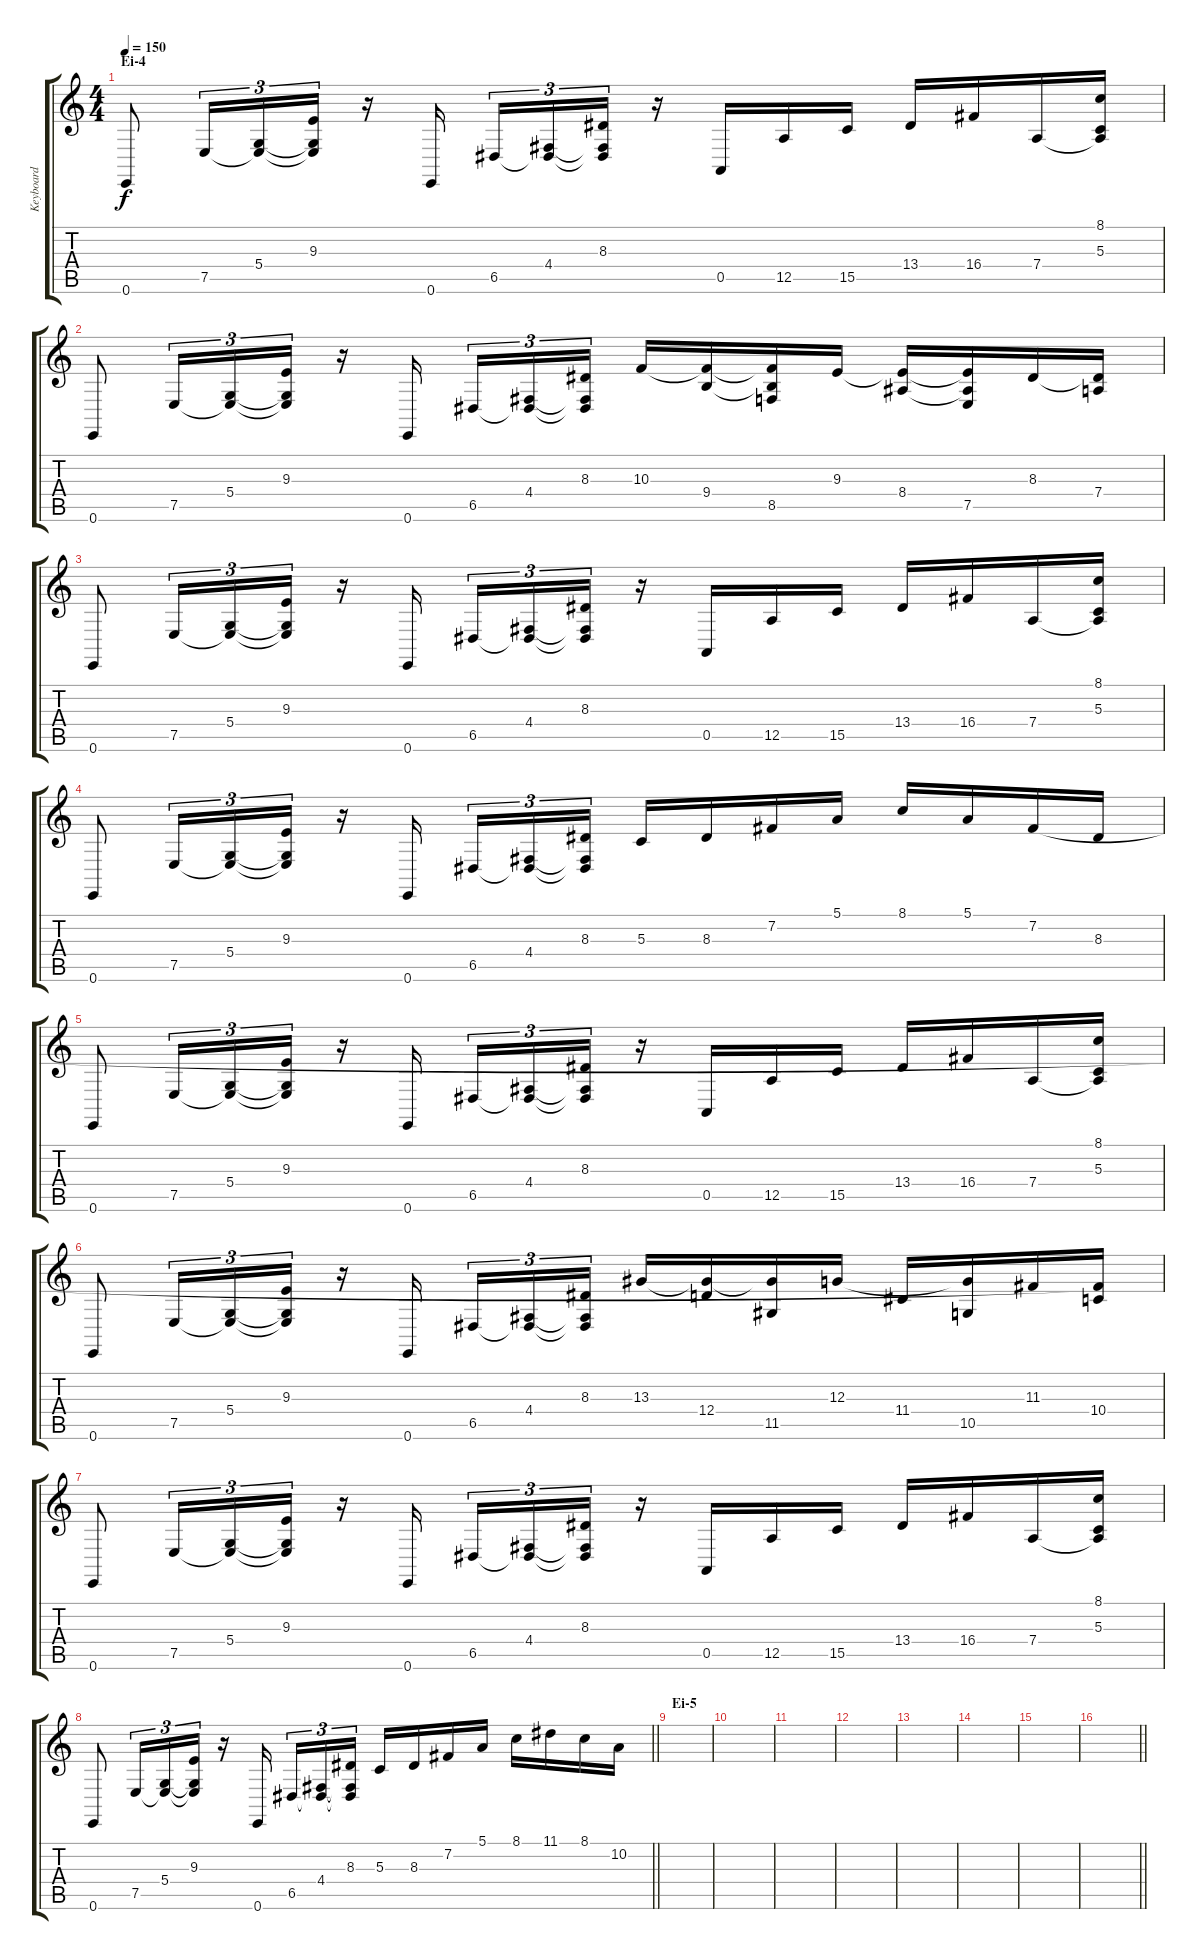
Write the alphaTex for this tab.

\track ("Keyboard" "Keyboard") {instrument electricgrandpiano}
\staff {score tabs}
\tuning (E4 B3 G3 D3 A2 E2) {hide}
\ts (4 4)
\section ("" "Ei-4")
\tempo 150
\clef g2
\ks c
0.6.8{dy f} 7.5.16{tu (3 2)} (5.4 7.5{t}).16{tu (3 2)} (9.3 5.4{t} 7.5{t}).16{tu (3 2)} r.16 0.6.16{beam splitsecondary} 6.5.16{tu (3 2)} (4.4 6.5{t}).16{tu (3 2)} (8.3 4.4{t} 6.5{t}).16{tu (3 2)} r.16 0.5.16 12.5.16 15.5.16 13.4.16 16.4.16 7.4.16 (8.1 5.3 7.4{t}).16 |
0.6.8 7.5.16{tu (3 2)} (5.4 7.5{t}).16{tu (3 2)} (9.3 5.4{t} 7.5{t}).16{tu (3 2)} r.16 0.6.16{beam splitsecondary} 6.5.16{tu (3 2)} (4.4 6.5{t}).16{tu (3 2)} (8.3 4.4{t} 6.5{t}).16{tu (3 2)} 10.3.16 (10.3{t} 9.4).16 (10.3{t} 9.4{t} 8.5).16 9.3.16 (9.3{t} 8.4).16 (9.3{t} 8.4{t} 7.5).16 8.3.16 (8.3{t} 7.4).16 |
0.6.8 7.5.16{tu (3 2)} (5.4 7.5{t}).16{tu (3 2)} (9.3 5.4{t} 7.5{t}).16{tu (3 2)} r.16 0.6.16{beam splitsecondary} 6.5.16{tu (3 2)} (4.4 6.5{t}).16{tu (3 2)} (8.3 4.4{t} 6.5{t}).16{tu (3 2)} r.16 0.5.16 12.5.16 15.5.16 13.4.16 16.4.16 7.4.16 (8.1 5.3 7.4{t}).16 |
0.6.8 7.5.16{tu (3 2)} (5.4 7.5{t}).16{tu (3 2)} (9.3 5.4{t} 7.5{t}).16{tu (3 2)} r.16 0.6.16{beam splitsecondary} 6.5.16{tu (3 2)} (4.4 6.5{t}).16{tu (3 2)} (8.3 4.4{t} 6.5{t}).16{tu (3 2)} 5.3.16 8.3.16 7.2.16 5.1.16 8.1.16 5.1.16 7.2.16 8.3.16 |
0.6.8 7.5.16{tu (3 2)} (5.4 7.5{t}).16{tu (3 2)} (9.3 5.4{t} 7.5{t}).16{tu (3 2)} r.16 0.6.16{beam splitsecondary} 6.5.16{tu (3 2)} (4.4 6.5{t}).16{tu (3 2)} (8.3 4.4{t} 6.5{t}).16{tu (3 2)} r.16 0.5.16 12.5.16 15.5.16 13.4.16 16.4.16 7.4.16 (8.1 5.3 7.4{t}).16 |
0.6.8 7.5.16{tu (3 2)} (5.4 7.5{t}).16{tu (3 2)} (9.3 5.4{t} 7.5{t}).16{tu (3 2)} r.16 0.6.16{beam splitsecondary} 6.5.16{tu (3 2)} (4.4 6.5{t}).16{tu (3 2)} (8.3 4.4{t} 6.5{t}).16{tu (3 2)} 13.3.16 (13.3{t} 12.4).16 (13.3{t} 11.5).16 12.3.16 11.4.16 (12.3{t} 10.5).16 11.3.16 (7.2{t} 10.4).16 |
0.6.8 7.5.16{tu (3 2)} (5.4 7.5{t}).16{tu (3 2)} (9.3 5.4{t} 7.5{t}).16{tu (3 2)} r.16 0.6.16{beam splitsecondary} 6.5.16{tu (3 2)} (4.4 6.5{t}).16{tu (3 2)} (8.3 4.4{t} 6.5{t}).16{tu (3 2)} r.16 0.5.16 12.5.16 15.5.16 13.4.16 16.4.16 7.4.16 (8.1 5.3 7.4{t}).16 |
\barLineRight lightlight
0.6.8 7.5.16{tu (3 2)} (5.4 7.5{t}).16{tu (3 2)} (9.3 5.4{t} 7.5{t}).16{tu (3 2)} r.16 0.6.16{beam splitsecondary} 6.5.16{tu (3 2)} (4.4 6.5{t}).16{tu (3 2)} (8.3 4.4{t} 6.5{t}).16{tu (3 2)} 5.3.16 8.3.16 7.2.16 5.1.16 8.1.16 11.1.16 8.1.16 10.2.16 |
\section ("" "Ei-5")
|
|
|
|
|
|
|
\barLineRight lightlight
